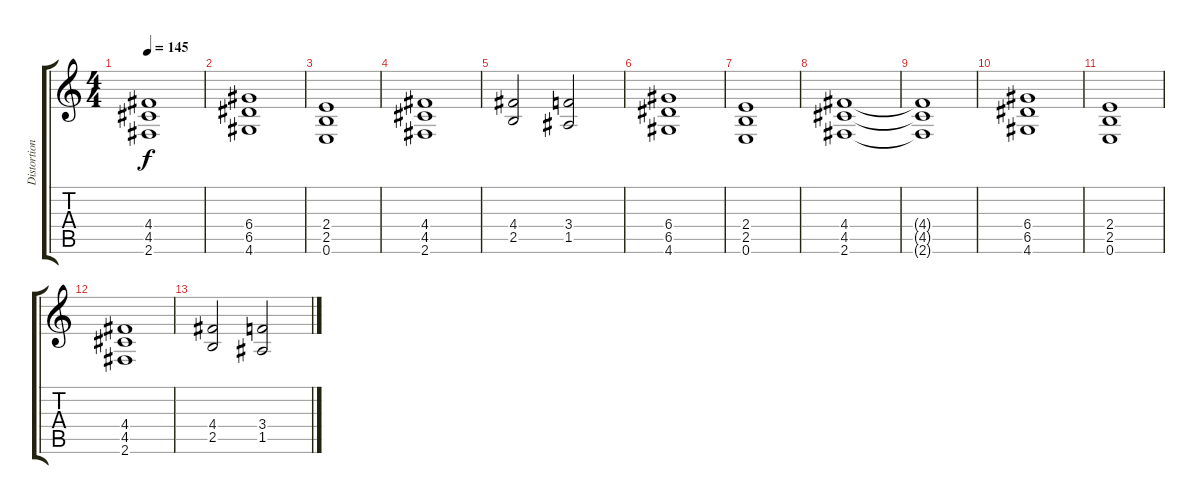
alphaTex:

\track ("Distortion guitar" "Distortion") {instrument distortionguitar}
\staff {score tabs}
\tuning (E4 B3 G3 D3 A2 E2) {hide}
\ts (4 4)
\tempo 145
\clef g2
\ks c
(4.4{t} 4.5{t} 2.6{t}).1{dy f} |
(6.4 6.5 4.6).1 |
(2.4 2.5 0.6).1 |
(4.4 4.5 2.6).1 |
(4.4 2.5).2 (3.4 1.5).2 |
(6.4 6.5 4.6).1 |
(2.4 2.5 0.6).1 |
(4.4 4.5 2.6).1 |
(4.4{t} 4.5{t} 2.6{t}).1 |
(6.4 6.5 4.6).1 |
(2.4 2.5 0.6).1 |
(4.4 4.5 2.6).1 |
(4.4 2.5).2 (3.4 1.5).2
